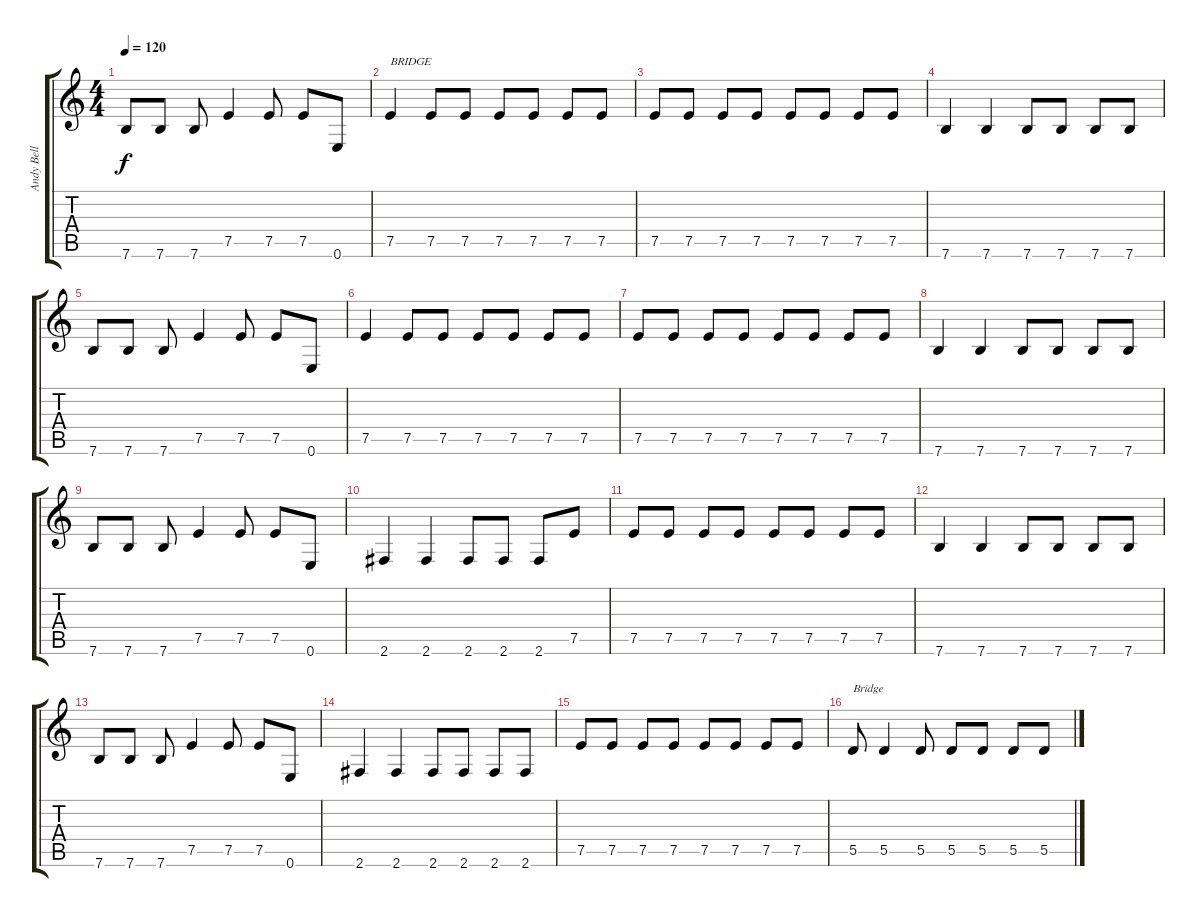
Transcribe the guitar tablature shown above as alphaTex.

\track ("Andy Bell - Bass" "Andy Bell ") {instrument electricbasspick}
\staff {score tabs}
\tuning (E4 B3 G3 D3 A2 E2) {hide}
\ts (4 4)
\tempo 120
\clef g2
\ks c
7.6.8{dy f} 7.6.8 7.6.8 7.5.4 7.5.8 7.5.8 0.6.8 |
7.5.4{txt "BRIDGE"} 7.5.8 7.5.8 7.5.8 7.5.8 7.5.8 7.5.8 |
7.5.8 7.5.8 7.5.8 7.5.8 7.5.8 7.5.8 7.5.8 7.5.8 |
7.6.4 7.6.4 7.6.8 7.6.8 7.6.8 7.6.8 |
7.6.8 7.6.8 7.6.8 7.5.4 7.5.8 7.5.8 0.6.8 |
7.5.4 7.5.8 7.5.8 7.5.8 7.5.8 7.5.8 7.5.8 |
7.5.8 7.5.8 7.5.8 7.5.8 7.5.8 7.5.8 7.5.8 7.5.8 |
7.6.4 7.6.4 7.6.8 7.6.8 7.6.8 7.6.8 |
7.6.8 7.6.8 7.6.8 7.5.4 7.5.8 7.5.8 0.6.8 |
2.6.4 2.6.4 2.6.8 2.6.8 2.6.8 7.5.8 |
7.5.8 7.5.8 7.5.8 7.5.8 7.5.8 7.5.8 7.5.8 7.5.8 |
7.6.4 7.6.4 7.6.8 7.6.8 7.6.8 7.6.8 |
7.6.8 7.6.8 7.6.8 7.5.4 7.5.8 7.5.8 0.6.8 |
2.6.4 2.6.4 2.6.8 2.6.8 2.6.8 2.6.8 |
7.5.8 7.5.8 7.5.8 7.5.8 7.5.8 7.5.8 7.5.8 7.5.8 |
5.5.8{txt "Bridge"} 5.5.4 5.5.8 5.5.8 5.5.8 5.5.8 5.5.8
